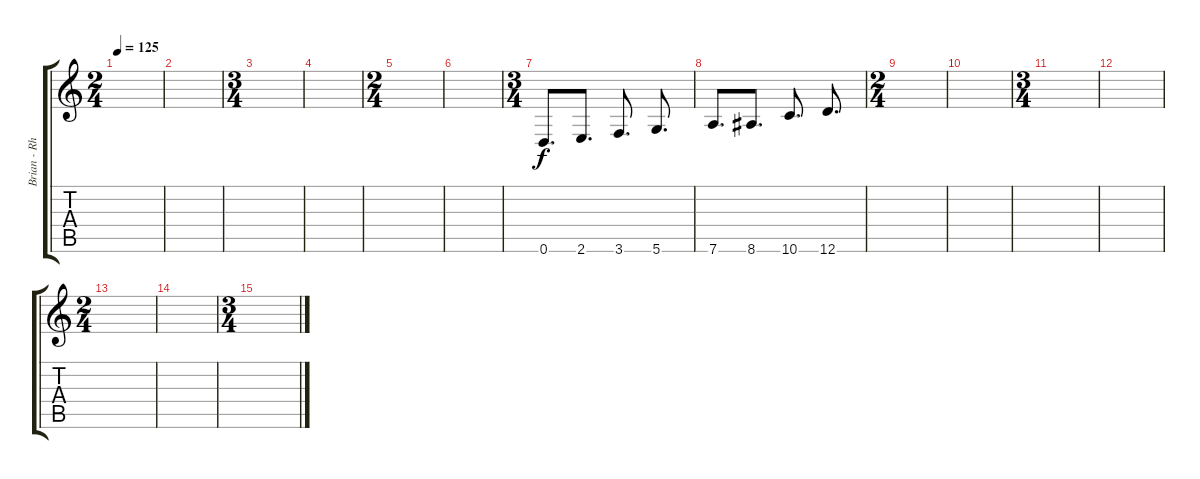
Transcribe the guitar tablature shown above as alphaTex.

\track ("Brian - Rhythm Guitar II" "Brian - Rh") {instrument electricguitarjazz}
\staff {score tabs}
\tuning (E4 B3 G3 D3 A2 D2) {hide}
\ts (2 4)
\tempo 125
\clef g2
\ks c
|
|
\ts (3 4)
|
|
\ts (2 4)
|
|
\ts (3 4)
0.6.8{d} 2.6.8{d} 3.6.8{d} 5.6.8{d} |
7.6.8{d} 8.6.8{d} 10.6.8{d} 12.6.8{d} |
\ts (2 4)
|
|
\ts (3 4)
|
|
\ts (2 4)
|
|
\ts (3 4)
